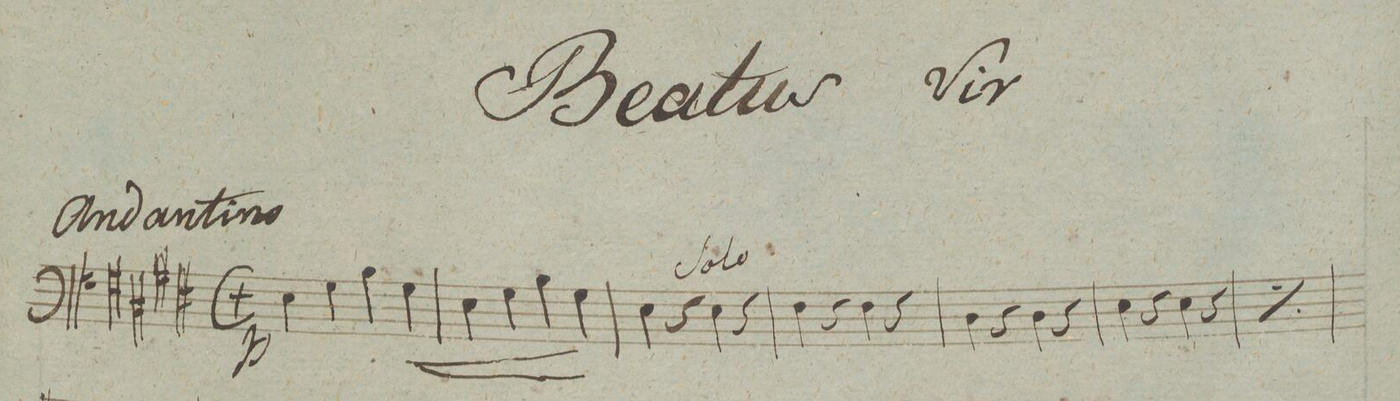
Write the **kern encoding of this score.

**kern	**dynam
*I"Baſso	*
*clefF4	*
*k[f#c#g#d#]	*
*met(c|)	*
*M2/2	*
4E\	p
4G#\	.
4B\	.
4G#\	<
=2	=2
4E\	.
4G#\	.
4B\	.
4G#\	[[
=3	=3
4E\	.
4r	.
4E\	.
4r	.
=4	=4
4F#\	.
4r	.
4F#\	.
4r	.
=5	=5
4D#\	.
4r	.
4D#\	.
4r	.
=6	=6
4E\	.
4r	.
4E\	.
4r	.
=7	=7
*rep	*
4E\	.
4r	.
4E\	.
4r	.
*Xrep	*
=8	=8
*-	*-
